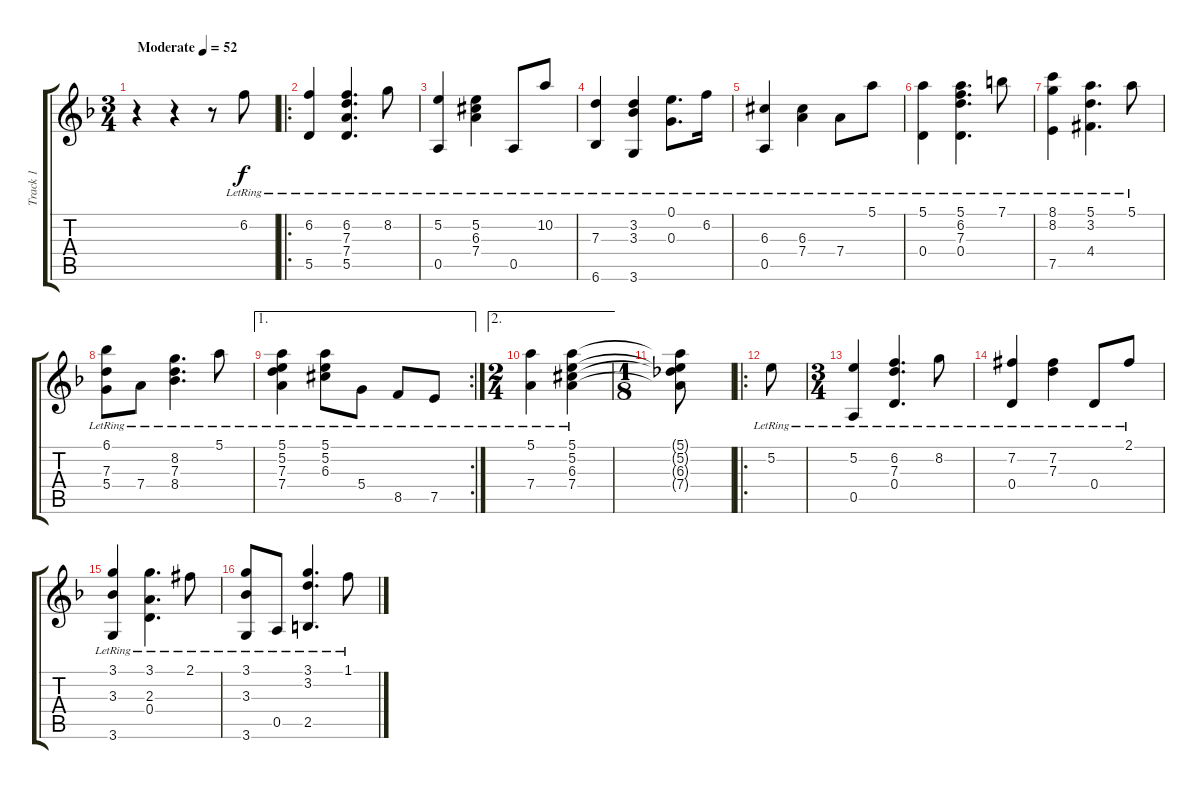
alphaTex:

\track ("Track 1" "Track 1") {instrument acousticguitarnylon}
\staff {score tabs}
\tuning (E4 B3 G3 D3 A2 E2) {hide}
\ts (3 4)
\tempo (52 "Moderate")
\clef g2
\ks f
r.4{dy f instrument acousticguitarnylon} r.4 r.8 6.2{lr}.8 |
\ro
(6.2{lr} 5.5{lr}).4 (6.2{lr} 7.3{lr} 7.4{lr} 5.5{lr}).4{d} 8.2{lr}.8 |
(5.2{lr} 0.5{lr}).4 (5.2{lr} 6.3{lr acc #} 7.4{lr}).4 0.5{lr}.8 10.2{lr}.8 |
(7.3{lr} 6.6{lr}).4 (3.2{lr} 3.3{lr} 3.6{lr}).4 (0.1{lr} 0.3{lr}).8{d} 6.2{lr}.16 |
(6.3{lr acc #} 0.5{lr}).4 (6.3{lr acc #} 7.4{lr}).4 7.4{lr}.8 5.1{lr}.8 |
(5.1{lr} 0.4{lr}).4 (5.1{lr} 6.2{lr} 7.3{lr} 0.4{lr}).4{d} 7.1{lr}.8 |
(8.1{lr} 8.2{lr} 7.5{lr}).4 (5.1{lr} 3.2{lr} 4.4{lr acc #}).4{d} 5.1{lr}.8 |
(6.1{lr} 7.3{lr} 5.4{lr}).8 7.4{lr}.8 (8.2{lr} 7.3{lr} 8.4{lr}).4{d} 5.1{lr}.8 |
\ae 1
\rc 2
(5.1{lr} 5.2{lr} 7.3{lr} 7.4{lr}).4 (5.1{lr} 5.2{lr} 6.3{lr acc #}).8 5.4{lr}.8 8.5{lr}.8 7.5{lr}.8 |
\ae 2
\ts (2 4)
(5.1{lr} 7.4{lr}).4 (5.1{lr} 5.2{lr} 6.3{lr acc #} 7.4{lr}).4 |
\ts (1 8)
(5.1{t} 5.2{t} 6.3{t} 7.4{t}).8 |
\ro
5.2{lr}.8 |
\ts (3 4)
(5.2{lr} 0.5{lr}).4 (6.2{lr} 7.3{lr} 0.4{lr}).4{d} 8.2{lr}.8 |
(7.2{lr acc #} 0.4{lr}).4 (7.2{lr acc #} 7.3{lr}).4 0.4{lr}.8 2.1{lr acc #}.8 |
(3.1{lr} 3.3{lr} 3.6{lr}).4 (3.1{lr} 2.3{lr} 0.4{lr}).4{d} 2.1{lr acc #}.8 |
(3.1{lr} 3.3{lr} 3.6{lr}).8 0.5{lr}.8 (3.1{lr} 3.2{lr} 2.5{lr}).4{d} 1.1{lr}.8
